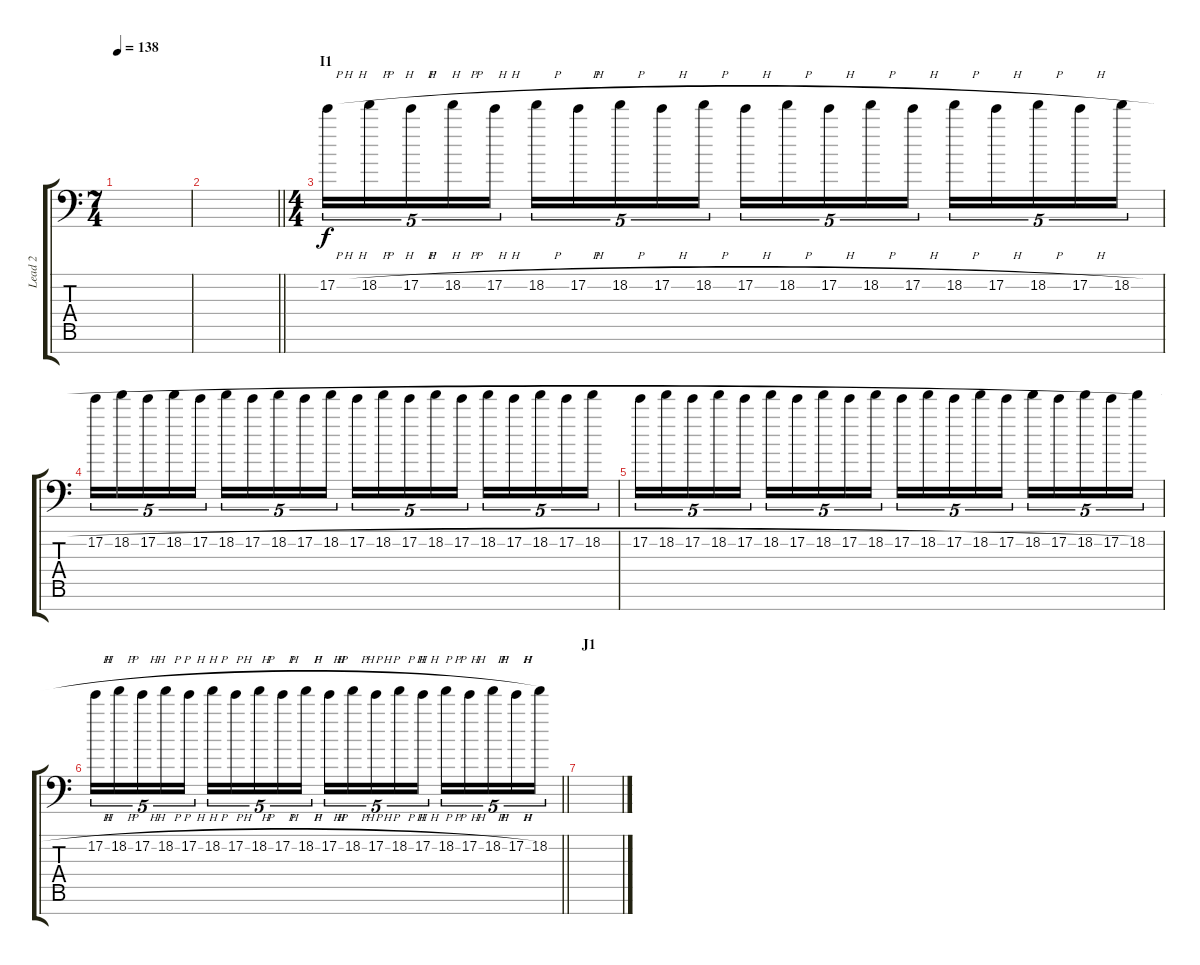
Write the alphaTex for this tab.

\track ("Lead 2" "Lead 2") {instrument distortionguitar}
\staff {score tabs}
\tuning (E4 B3 G3 D3 A2 E2 A1) {hide}
\ts (7 4)
\tempo 138
\clef f4
\ks c
|
\barLineRight lightlight
|
\ts (4 4)
\section ("" "I1")
17.2{h}.16{tu (5 4)} 18.2{h}.16{tu (5 4)} 17.2{h}.16{tu (5 4)} 18.2{h}.16{tu (5 4)} 17.2{h}.16{tu (5 4)} 18.2{h}.16{tu (5 4)} 17.2{h}.16{tu (5 4)} 18.2{h}.16{tu (5 4)} 17.2{h}.16{tu (5 4)} 18.2{h}.16{tu (5 4)} 17.2{h}.16{tu (5 4)} 18.2{h}.16{tu (5 4)} 17.2{h}.16{tu (5 4)} 18.2{h}.16{tu (5 4)} 17.2{h}.16{tu (5 4)} 18.2{h}.16{tu (5 4)} 17.2{h}.16{tu (5 4)} 18.2{h}.16{tu (5 4)} 17.2{h}.16{tu (5 4)} 18.2{h}.16{tu (5 4)} |
17.2{h}.16{tu (5 4)} 18.2{h}.16{tu (5 4)} 17.2{h}.16{tu (5 4)} 18.2{h}.16{tu (5 4)} 17.2{h}.16{tu (5 4)} 18.2{h}.16{tu (5 4)} 17.2{h}.16{tu (5 4)} 18.2{h}.16{tu (5 4)} 17.2{h}.16{tu (5 4)} 18.2{h}.16{tu (5 4)} 17.2{h}.16{tu (5 4)} 18.2{h}.16{tu (5 4)} 17.2{h}.16{tu (5 4)} 18.2{h}.16{tu (5 4)} 17.2{h}.16{tu (5 4)} 18.2{h}.16{tu (5 4)} 17.2{h}.16{tu (5 4)} 18.2{h}.16{tu (5 4)} 17.2{h}.16{tu (5 4)} 18.2{h}.16{tu (5 4)} |
17.2{h}.16{tu (5 4)} 18.2{h}.16{tu (5 4)} 17.2{h}.16{tu (5 4)} 18.2{h}.16{tu (5 4)} 17.2{h}.16{tu (5 4)} 18.2{h}.16{tu (5 4)} 17.2{h}.16{tu (5 4)} 18.2{h}.16{tu (5 4)} 17.2{h}.16{tu (5 4)} 18.2{h}.16{tu (5 4)} 17.2{h}.16{tu (5 4)} 18.2{h}.16{tu (5 4)} 17.2{h}.16{tu (5 4)} 18.2{h}.16{tu (5 4)} 17.2{h}.16{tu (5 4)} 18.2{h}.16{tu (5 4)} 17.2{h}.16{tu (5 4)} 18.2{h}.16{tu (5 4)} 17.2{h}.16{tu (5 4)} 18.2{h}.16{tu (5 4)} |
\barLineRight lightlight
17.2{h}.16{tu (5 4)} 18.2{h}.16{tu (5 4)} 17.2{h}.16{tu (5 4)} 18.2{h}.16{tu (5 4)} 17.2{h}.16{tu (5 4)} 18.2{h}.16{tu (5 4)} 17.2{h}.16{tu (5 4)} 18.2{h}.16{tu (5 4)} 17.2{h}.16{tu (5 4)} 18.2{h}.16{tu (5 4)} 17.2{h}.16{tu (5 4)} 18.2{h}.16{tu (5 4)} 17.2{h}.16{tu (5 4)} 18.2{h}.16{tu (5 4)} 17.2{h}.16{tu (5 4)} 18.2{h}.16{tu (5 4)} 17.2{h}.16{tu (5 4)} 18.2{h}.16{tu (5 4)} 17.2{h}.16{tu (5 4)} 18.2.16{tu (5 4)} |
\section ("" "J1")
